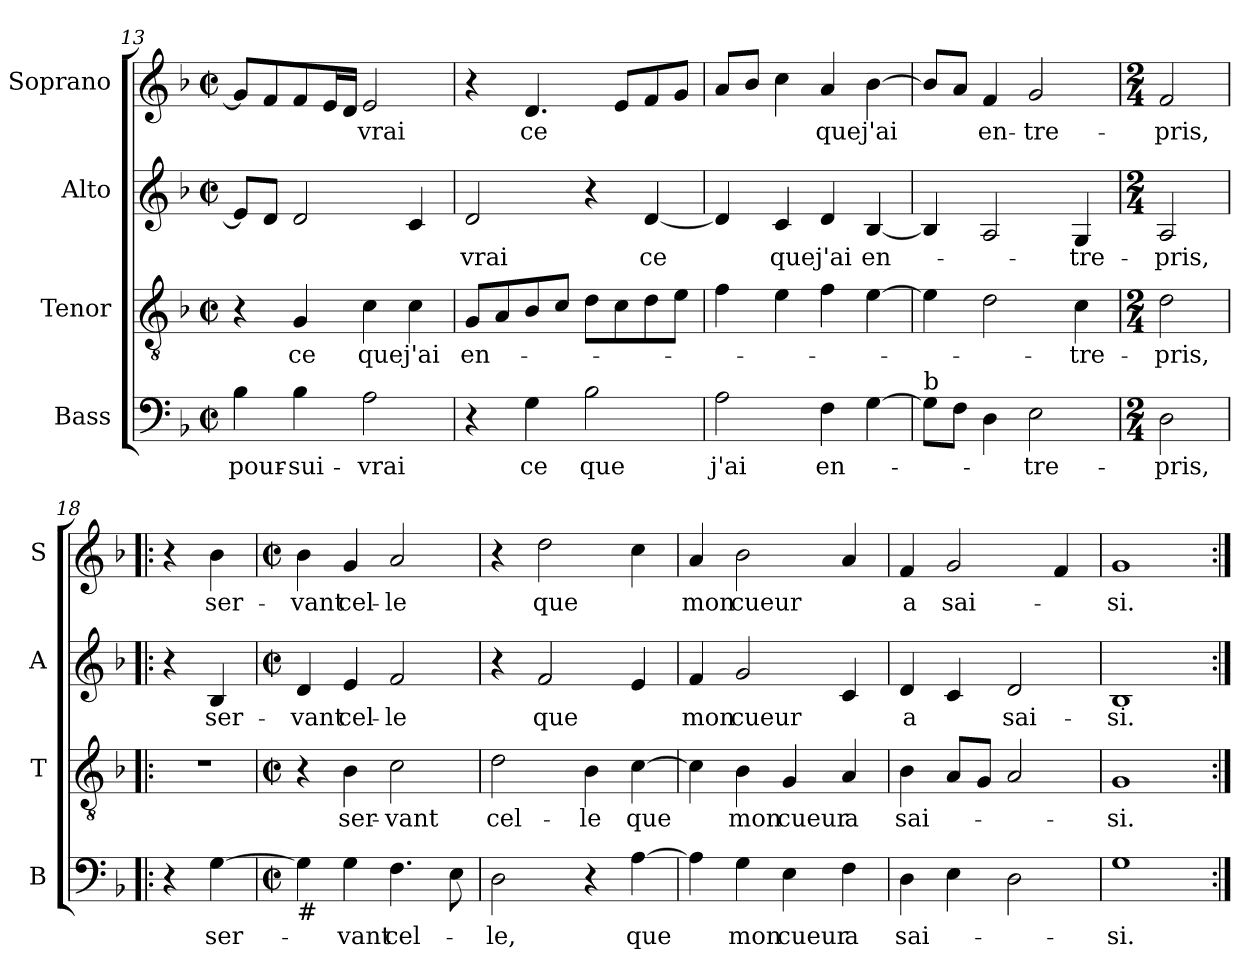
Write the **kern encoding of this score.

**kern	**text	**kern	**text	**kern	**text	**kern	**text
*part4	*part4	*part3	*part3	*part2	*part2	*part1	*part1
*staff4	*staff4	*staff3	*staff3	*staff2	*staff2	*staff1	*staff1
*I"Bass	*	*I"Tenor	*	*I"Alto	*	*I"Soprano	*
*I'B	*	*I'T	*	*I'A	*	*I'S	*
*clefF4	*	*clefGv2	*	*clefG2	*	*clefG2	*
*k[b-]	*	*k[b-]	*	*k[b-]	*	*k[b-]	*
*F:	*	*F:	*	*F:	*	*F:	*
*M2/2	*	*M2/2	*	*M2/2	*	*M2/2	*
*met(c|)	*	*met(c|)	*	*met(c|)	*	*met(c|)	*
=13	=13	=13	=13	=13	=13	=13	=13
!	!LO:LY:b	!	!	!	!	!	!
4B-\	pour-	4r	.	8e/L]	.	8g/L]	.
.	.	.	.	8d/J	.	8f/	.
!	!LO:LY:b	!	!LO:LY:b	!	!	!	!
4B-\	-sui-	4G/	ce	2d/	.	8f/	.
.	.	.	.	.	.	16e/L	.
.	.	.	.	.	.	16d/JJ	.
!	!LO:LY:b	!	!LO:LY:b	!	!	!	!LO:LY:b
2A\	-vrai	4c\	que	.	.	2e/	-vrai
!	!	!	!LO:LY:b	!	!	!	!
.	.	4c\	j'ai	4c/	.	.	.
=14	=14	=14	=14	=14	=14	=14	=14
!	!	!	!LO:LY:b	!	!LO:LY:b	!	!
4r	.	8G/L	en-	2d/	-vrai	4r	.
.	.	8A/	.	.	.	.	.
!	!LO:LY:b	!	!	!	!	!	!LO:LY:b
4G\	ce	8B-/	.	.	.	4.d/	ce
.	.	8c/J	.	.	.	.	.
!	!LO:LY:b	!	!	!	!	!	!
2B-\	que	8d\L	.	4r	.	.	.
.	.	8c\	.	.	.	8e/L	.
!	!	!	!	!	!LO:LY:b	!	!
.	.	8d\	.	[4d/	ce	8f/	.
.	.	8e\J	.	.	.	8g/J	.
!!LO:LB:g=z
=15	=15	=15	=15	=15	=15	=15	=15
!	!LO:LY:b	!	!	!	!	!	!
2A\	j'ai	4f\	.	4d/]	.	8a/L	.
.	.	.	.	.	.	8b-/J	.
!	!	!	!	!	!LO:LY:b	!	!
.	.	4e\	.	4c/	que	4cc\	.
!	!LO:LY:b	!	!	!	!LO:LY:b	!	!LO:LY:b
4F\	en-	4f\	.	4d/	j'ai	4a/	que
!	!	!	!	!	!LO:LY:b	!	!LO:LY:b
[4G\	.	[4e\	.	[4B-/	en-	[4b-\	j'ai
=16	=16	=16	=16	=16	=16	=16	=16
!LO:TX:a:t=b	!	!	!	!	!	!	!
8G\L]	.	4e\]	.	4B-/]	.	8b-/L]	.
8F\J	.	.	.	.	.	8a/J	.
!	!	!	!	!	!	!	!LO:LY:b
4D\	.	2d\	.	2A/	.	4f/	en-
!	!LO:LY:b	!	!	!	!	!	!LO:LY:b
2E\	-tre-	.	.	.	.	2g/	-tre-
!	!	!	!LO:LY:b	!	!LO:LY:b	!	!
.	.	4c\	-tre-	4G/	-tre-	.	.
=17	=17	=17	=17	=17	=17	=17	=17
*M2/4	*	*M2/4	*	*M2/4	*	*M2/4	*
!	!LO:LY:b	!	!LO:LY:b	!	!LO:LY:b	!	!LO:LY:b
2D\	-pris,	2d\	-pris,	2A/	-pris,	2f/	-pris,
=18!|:	=18!|:	=18!|:	=18!|:	=18!|:	=18!|:	=18!|:	=18!|:
4r	.	2r	.	4r	.	4r	.
!	!LO:LY:b	!	!	!	!LO:LY:b	!	!LO:LY:b
[4G\	ser-	.	.	4B-/	ser-	4b-\	ser-
=19	=19	=19	=19	=19	=19	=19	=19
*M2/2	*	*M2/2	*	*M2/2	*	*M2/2	*
*met(c|)	*	*met(c|)	*	*met(c|)	*	*met(c|)	*
!LO:TX:b:t=#	!	!	!	!	!	!	!
!	!	!	!	!	!LO:LY:b	!	!LO:LY:b
4G\]	.	4r	.	4d/	-vant	4b-\	-vant
!	!LO:LY:b	!	!LO:LY:b	!	!LO:LY:b	!	!LO:LY:b
4G\	-vant	4B-\	ser-	4e/	cel-	4g/	cel-
!	!LO:LY:b	!	!LO:LY:b	!	!LO:LY:b	!	!LO:LY:b
4.F\	cel-	2c\	-vant	2f/	-le	2a/	-le
8E\	.	.	.	.	.	.	.
!!LO:LB:g=z
=20	=20	=20	=20	=20	=20	=20	=20
!	!LO:LY:b	!	!LO:LY:b	!	!	!	!
2D\	-le,	2d\	cel-	4r	.	4r	.
!	!	!	!	!	!LO:LY:b	!	!LO:LY:b
.	.	.	.	2f/	que	2dd\	que
!	!	!	!LO:LY:b	!	!	!	!
4r	.	4B-\	-le	.	.	.	.
!	!LO:LY:b	!	!LO:LY:b	!	!	!	!
[4A\	que	[4c\	que	4e/	.	4cc\	.
=21	=21	=21	=21	=21	=21	=21	=21
!	!	!	!	!	!LO:LY:b	!	!LO:LY:b
4A\]	.	4c\]	.	4f/	mon	4a/	mon
!	!LO:LY:b	!	!LO:LY:b	!	!LO:LY:b	!	!LO:LY:b
4G\	mon	4B-\	mon	2g/	cueur	2b-\	cueur
!	!LO:LY:b	!	!LO:LY:b	!	!	!	!
4E\	cueur	4G/	cueur	.	.	.	.
!	!LO:LY:b	!	!LO:LY:b	!	!	!	!
4F\	a	4A/	a	4c/	.	4a/	.
=22	=22	=22	=22	=22	=22	=22	=22
!	!LO:LY:b	!	!LO:LY:b	!	!LO:LY:b	!	!LO:LY:b
4D\	sai-	4B-\	sai-	4d/	a	4f/	a
!	!	!	!	!	!	!	!LO:LY:b
4E\	.	8A/L	.	4c/	.	2g/	sai-
.	.	8G/J	.	.	.	.	.
!	!	!	!	!	!LO:LY:b	!	!
2D\	.	2A/	.	2d/	sai-	.	.
.	.	.	.	.	.	4f/	.
=23	=23	=23	=23	=23	=23	=23	=23
!	!LO:LY:b	!	!LO:LY:b	!	!LO:LY:b	!	!LO:LY:b
1G	-si.	1G	-si.	1B-	-si.	1g	-si.
=:|!	=:|!	=:|!	=:|!	=:|!	=:|!	=:|!	=:|!
*-	*-	*-	*-	*-	*-	*-	*-
